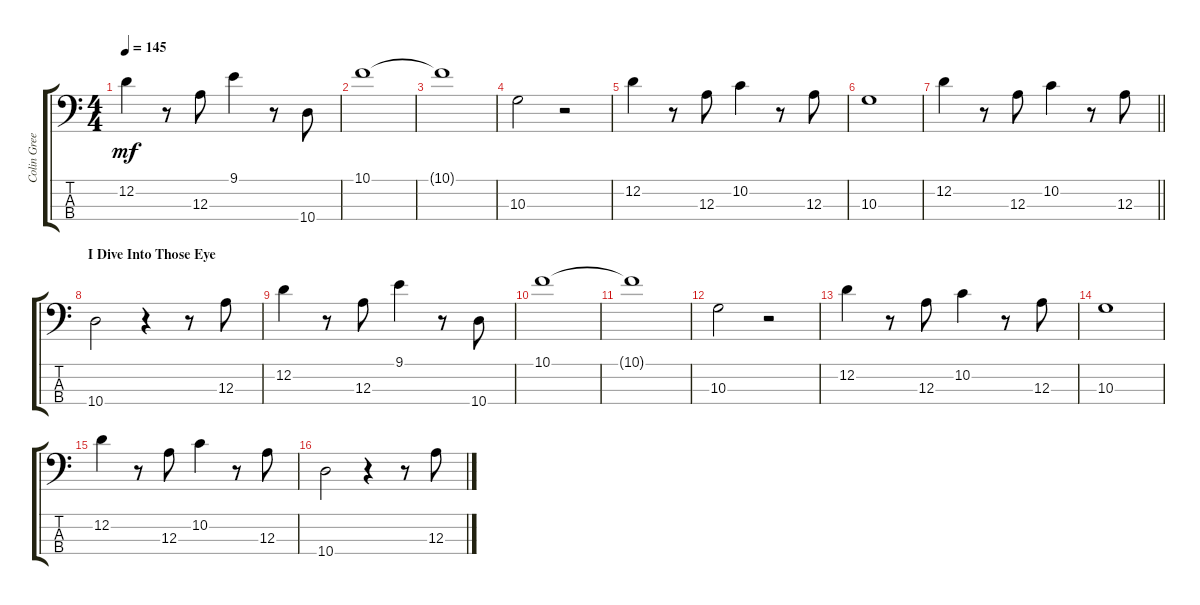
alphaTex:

\track ("Colin Greenwood" "Colin Gree") {instrument electricbassfinger}
\staff {score tabs}
\tuning (G2 D2 A1 E1) {hide}
\ts (4 4)
\tempo 145
\clef f4
\ks c
12.2.4{dy mf} r.8 12.3.8 9.1.4 r.8 10.4.8 |
10.1.1 |
10.1{t}.1 |
10.3.2 r.2 |
12.2.4 r.8 12.3.8 10.2.4 r.8 12.3.8 |
10.3.1 |
\barLineRight lightlight
12.2.4 r.8 12.3.8 10.2.4 r.8 12.3.8 |
\section ("" "I Dive Into Those Eye")
10.4.2 r.4 r.8 12.3.8 |
12.2.4 r.8 12.3.8 9.1.4 r.8 10.4.8 |
10.1.1 |
10.1{t}.1 |
10.3.2 r.2 |
12.2.4 r.8 12.3.8 10.2.4 r.8 12.3.8 |
10.3.1 |
12.2.4 r.8 12.3.8 10.2.4 r.8 12.3.8 |
10.4.2 r.4 r.8 12.3.8
